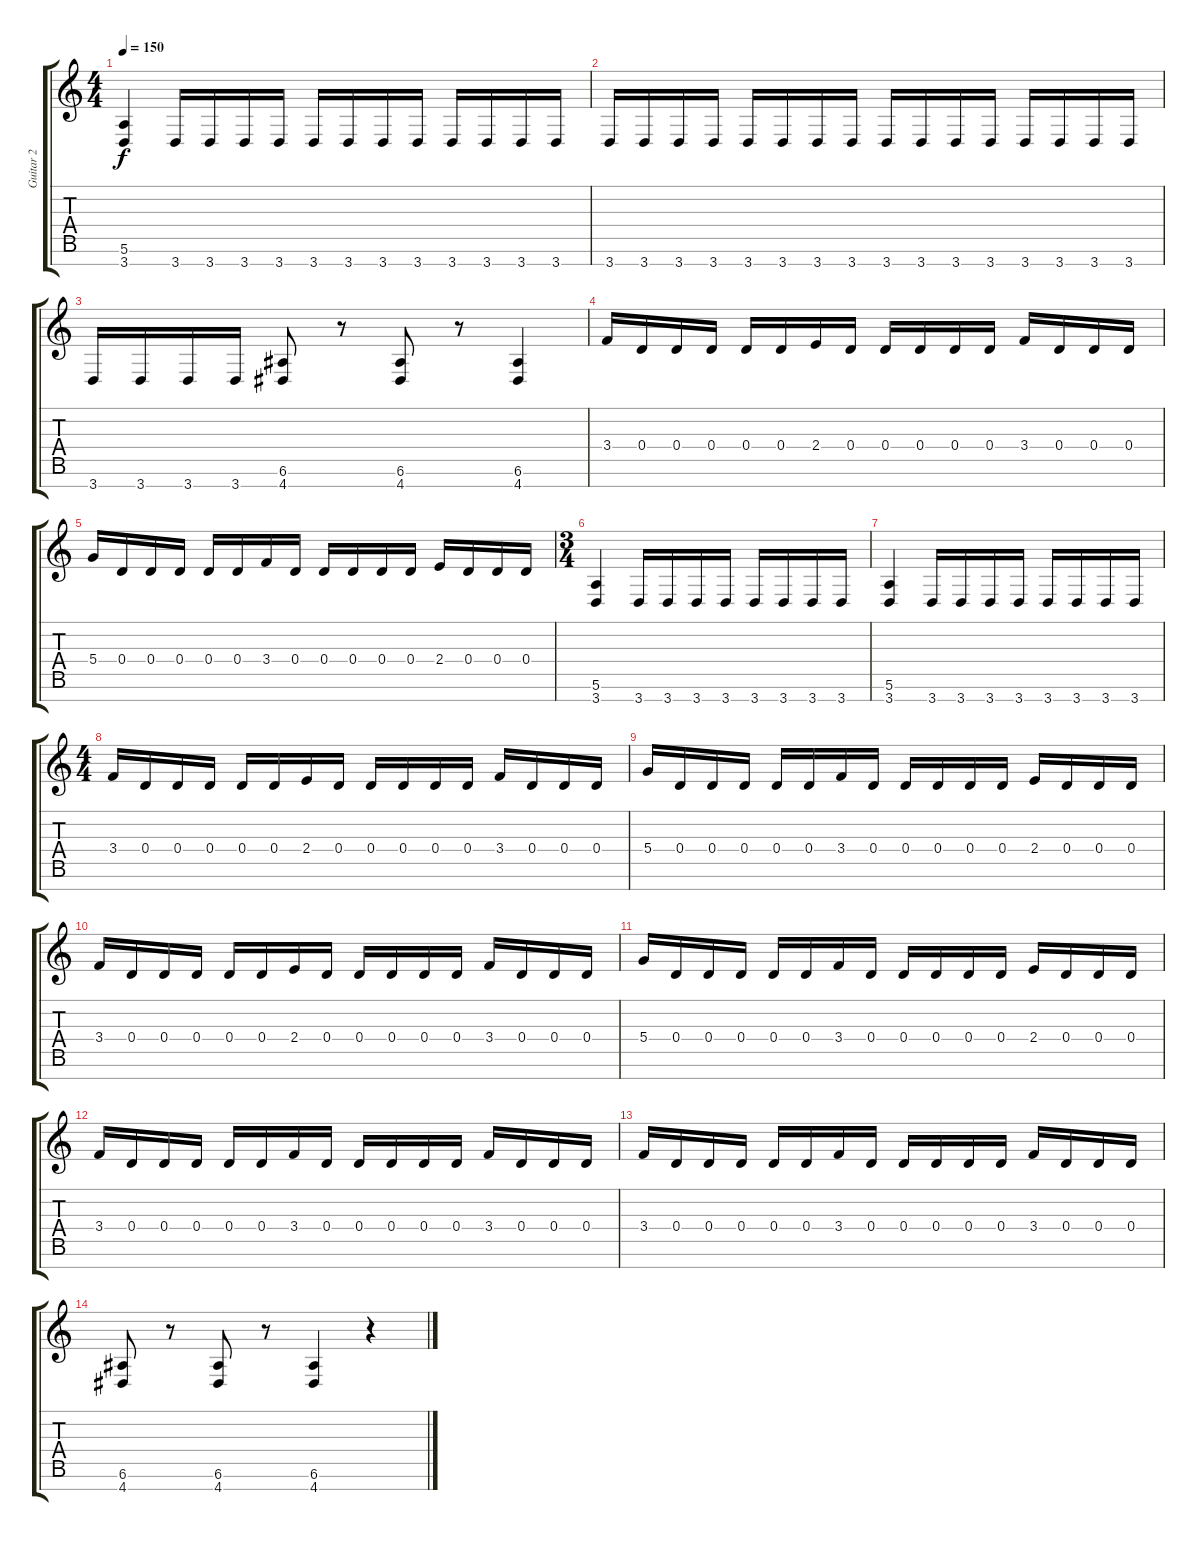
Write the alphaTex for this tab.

\track ("Guitar 2" "Guitar 2") {instrument distortionguitar}
\staff {score tabs}
\tuning (E4 B3 G3 D3 A2 E2 B1) {hide}
\ts (4 4)
\tempo 150
\clef g2
\ks c
(5.6 3.7).4{dy f} 3.7.16 3.7.16 3.7.16 3.7.16 3.7.16 3.7.16 3.7.16 3.7.16 3.7.16 3.7.16 3.7.16 3.7.16 |
3.7.16 3.7.16 3.7.16 3.7.16 3.7.16 3.7.16 3.7.16 3.7.16 3.7.16 3.7.16 3.7.16 3.7.16 3.7.16 3.7.16 3.7.16 3.7.16 |
3.7.16 3.7.16 3.7.16 3.7.16 (6.6 4.7).8 r.8 (6.6 4.7).8 r.8 (6.6 4.7).4 |
3.4.16 0.4.16 0.4.16 0.4.16 0.4.16 0.4.16 2.4.16 0.4.16 0.4.16 0.4.16 0.4.16 0.4.16 3.4.16 0.4.16 0.4.16 0.4.16 |
5.4.16 0.4.16 0.4.16 0.4.16 0.4.16 0.4.16 3.4.16 0.4.16 0.4.16 0.4.16 0.4.16 0.4.16 2.4.16 0.4.16 0.4.16 0.4.16 |
\ts (3 4)
(5.6 3.7).4 3.7.16 3.7.16 3.7.16 3.7.16 3.7.16 3.7.16 3.7.16 3.7.16 |
(5.6 3.7).4 3.7.16 3.7.16 3.7.16 3.7.16 3.7.16 3.7.16 3.7.16 3.7.16 |
\ts (4 4)
3.4.16 0.4.16 0.4.16 0.4.16 0.4.16 0.4.16 2.4.16 0.4.16 0.4.16 0.4.16 0.4.16 0.4.16 3.4.16 0.4.16 0.4.16 0.4.16 |
5.4.16 0.4.16 0.4.16 0.4.16 0.4.16 0.4.16 3.4.16 0.4.16 0.4.16 0.4.16 0.4.16 0.4.16 2.4.16 0.4.16 0.4.16 0.4.16 |
3.4.16 0.4.16 0.4.16 0.4.16 0.4.16 0.4.16 2.4.16 0.4.16 0.4.16 0.4.16 0.4.16 0.4.16 3.4.16 0.4.16 0.4.16 0.4.16 |
5.4.16 0.4.16 0.4.16 0.4.16 0.4.16 0.4.16 3.4.16 0.4.16 0.4.16 0.4.16 0.4.16 0.4.16 2.4.16 0.4.16 0.4.16 0.4.16 |
3.4.16 0.4.16 0.4.16 0.4.16 0.4.16 0.4.16 3.4.16 0.4.16 0.4.16 0.4.16 0.4.16 0.4.16 3.4.16 0.4.16 0.4.16 0.4.16 |
3.4.16 0.4.16 0.4.16 0.4.16 0.4.16 0.4.16 3.4.16 0.4.16 0.4.16 0.4.16 0.4.16 0.4.16 3.4.16 0.4.16 0.4.16 0.4.16 |
(6.6 4.7).8 r.8 (6.6 4.7).8 r.8 (6.6 4.7).4 r.4
